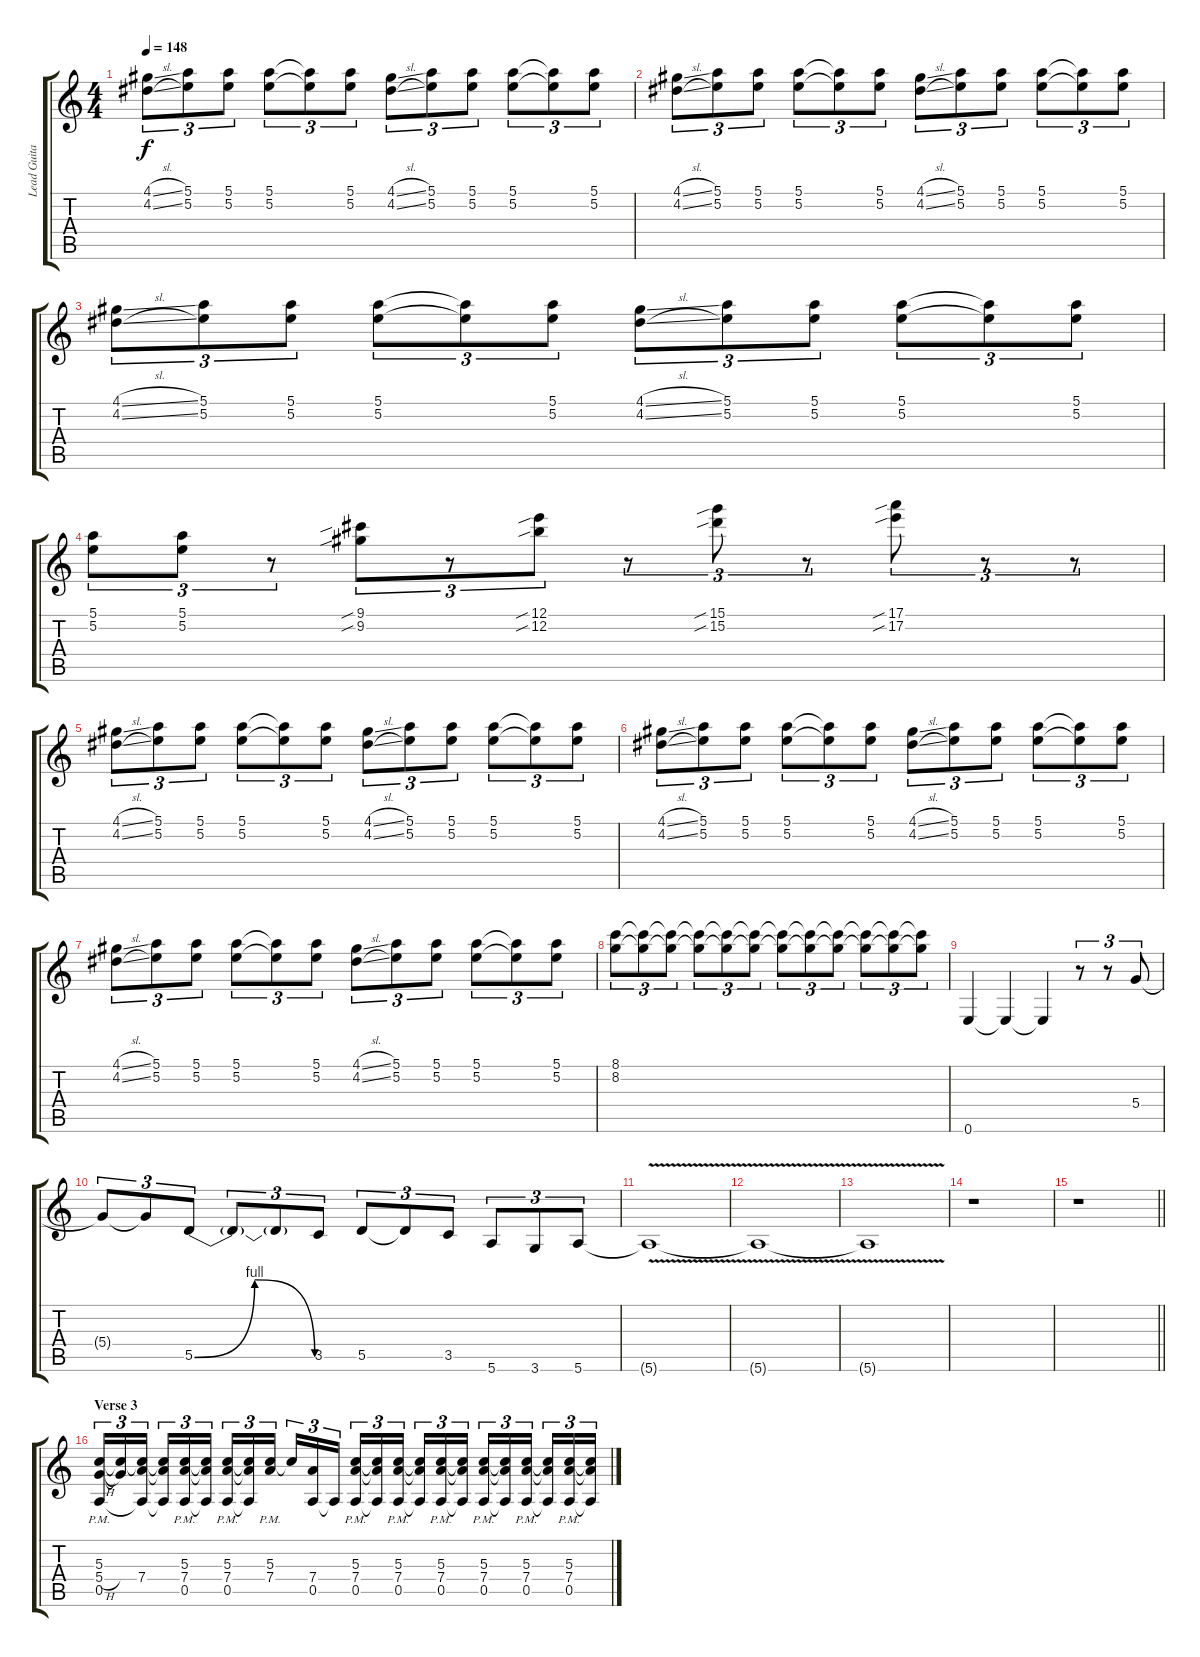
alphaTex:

\track ("Lead Guitar" "Lead Guita") {instrument overdrivenguitar}
\staff {score tabs}
\tuning (E4 B3 G3 D3 A2 E2) {hide}
\ts (4 4)
\tempo 148
\clef g2
\ks c
(4.1{sl} 4.2{sl}).8{tu (3 2) dy f} (5.1 5.2).8{tu (3 2)} (5.1 5.2).8{tu (3 2)} (5.1 5.2).8{tu (3 2)} (5.1{t} 5.2{t}).8{tu (3 2)} (5.1 5.2).8{tu (3 2)} (4.1{sl} 4.2{sl}).8{tu (3 2)} (5.1 5.2).8{tu (3 2)} (5.1 5.2).8{tu (3 2)} (5.1 5.2).8{tu (3 2)} (5.1{t} 5.2{t}).8{tu (3 2)} (5.1 5.2).8{tu (3 2)} |
(4.1{sl} 4.2{sl}).8{tu (3 2)} (5.1 5.2).8{tu (3 2)} (5.1 5.2).8{tu (3 2)} (5.1 5.2).8{tu (3 2)} (5.1{t} 5.2{t}).8{tu (3 2)} (5.1 5.2).8{tu (3 2)} (4.1{sl} 4.2{sl}).8{tu (3 2)} (5.1 5.2).8{tu (3 2)} (5.1 5.2).8{tu (3 2)} (5.1 5.2).8{tu (3 2)} (5.1{t} 5.2{t}).8{tu (3 2)} (5.1 5.2).8{tu (3 2)} |
(4.1{sl} 4.2{sl}).8{tu (3 2)} (5.1 5.2).8{tu (3 2)} (5.1 5.2).8{tu (3 2)} (5.1 5.2).8{tu (3 2)} (5.1{t} 5.2{t}).8{tu (3 2)} (5.1 5.2).8{tu (3 2)} (4.1{sl} 4.2{sl}).8{tu (3 2)} (5.1 5.2).8{tu (3 2)} (5.1 5.2).8{tu (3 2)} (5.1 5.2).8{tu (3 2)} (5.1{t} 5.2{t}).8{tu (3 2)} (5.1 5.2).8{tu (3 2)} |
(5.1 5.2).8{tu (3 2)} (5.1 5.2).8{tu (3 2)} r.8{tu (3 2)} (9.1{sib} 9.2{sib}).8{tu (3 2)} r.8{tu (3 2)} (12.1{sib} 12.2{sib}).8{tu (3 2)} r.8{tu (3 2)} (15.1{sib} 15.2{sib}).8{tu (3 2)} r.8{tu (3 2)} (17.1{sib} 17.2{sib}).8{tu (3 2)} r.8{tu (3 2)} r.8{tu (3 2)} |
(4.1{sl} 4.2{sl}).8{tu (3 2)} (5.1 5.2).8{tu (3 2)} (5.1 5.2).8{tu (3 2)} (5.1 5.2).8{tu (3 2)} (5.1{t} 5.2{t}).8{tu (3 2)} (5.1 5.2).8{tu (3 2)} (4.1{sl} 4.2{sl}).8{tu (3 2)} (5.1 5.2).8{tu (3 2)} (5.1 5.2).8{tu (3 2)} (5.1 5.2).8{tu (3 2)} (5.1{t} 5.2{t}).8{tu (3 2)} (5.1 5.2).8{tu (3 2)} |
(4.1{sl} 4.2{sl}).8{tu (3 2)} (5.1 5.2).8{tu (3 2)} (5.1 5.2).8{tu (3 2)} (5.1 5.2).8{tu (3 2)} (5.1{t} 5.2{t}).8{tu (3 2)} (5.1 5.2).8{tu (3 2)} (4.1{sl} 4.2{sl}).8{tu (3 2)} (5.1 5.2).8{tu (3 2)} (5.1 5.2).8{tu (3 2)} (5.1 5.2).8{tu (3 2)} (5.1{t} 5.2{t}).8{tu (3 2)} (5.1 5.2).8{tu (3 2)} |
(4.1{sl} 4.2{sl}).8{tu (3 2)} (5.1 5.2).8{tu (3 2)} (5.1 5.2).8{tu (3 2)} (5.1 5.2).8{tu (3 2)} (5.1{t} 5.2{t}).8{tu (3 2)} (5.1 5.2).8{tu (3 2)} (4.1{sl} 4.2{sl}).8{tu (3 2)} (5.1 5.2).8{tu (3 2)} (5.1 5.2).8{tu (3 2)} (5.1 5.2).8{tu (3 2)} (5.1{t} 5.2{t}).8{tu (3 2)} (5.1 5.2).8{tu (3 2)} |
(8.1 8.2).8{tu (3 2)} (8.1{t} 8.2{t}).8{tu (3 2)} (8.1{t} 8.2{t}).8{tu (3 2)} (8.1{t} 8.2{t}).8{tu (3 2)} (8.1{t} 8.2{t}).8{tu (3 2)} (8.1{t} 8.2{t}).8{tu (3 2)} (8.1{t} 8.2{t}).8{tu (3 2)} (8.1{t} 8.2{t}).8{tu (3 2)} (8.1{t} 8.2{t}).8{tu (3 2)} (8.1{t} 8.2{t}).8{tu (3 2)} (8.1{t} 8.2{t}).8{tu (3 2)} (8.1{t} 8.2{t}).8{tu (3 2)} |
0.6.4 0.6{t}.4 0.6{t}.4 r.8{tu (3 2)} r.8{tu (3 2)} 5.4.8{tu (3 2)} |
5.4{t}.8{tu (3 2)} 5.4{t}.8{tu (3 2)} 5.5{be (bendrelease 0 0 30 4 30 4 60 0)}.8{tu (3 2)} 5.5{t}.8{tu (3 2)} 5.5{t}.8{tu (3 2)} 3.5.8{tu (3 2)} 5.5.8{tu (3 2)} 5.5{t}.8{tu (3 2)} 3.5.8{tu (3 2)} 5.6.8{tu (3 2)} 3.6.8{tu (3 2)} 5.6.8{tu (3 2)} |
5.6{v t}.1 |
5.6{v t}.1 |
5.6{t}.1 |
r.1 |
\barLineRight lightlight
r.1 |
\section ("" "Verse 3")
(5.3 5.4{h pm} 0.5).16{tu (3 2)} (5.3{t} 5.4{t}).16{tu (3 2)} (5.3{t} 7.4 0.5{t}).16{tu (3 2) beam splitsecondary} (5.3{t} 7.4{t} 0.5{t}).16{tu (3 2)} (5.3{pm} 7.4{pm} 0.5).16{tu (3 2)} (5.3{t} 7.4{t} 0.5{t}).16{tu (3 2)} (5.3{pm} 7.4{pm} 0.5).16{tu (3 2)} (5.3{t} 7.4{t} 0.5{t}).16{tu (3 2)} (5.3{pm} 7.4).16{tu (3 2) beam splitsecondary} 5.3{t}.16{tu (3 2)} (7.4 0.5).16{tu (3 2)} 0.5{t}.16{tu (3 2)} (5.3{pm} 7.4{pm} 0.5).16{tu (3 2)} (5.3{t} 7.4{t} 0.5{t}).16{tu (3 2)} (5.3{pm} 7.4{pm} 0.5).16{tu (3 2) beam splitsecondary} (5.3{t} 7.4{t} 0.5{t}).16{tu (3 2)} (5.3{pm} 7.4{pm} 0.5).16{tu (3 2)} (5.3{t} 7.4{t} 0.5{t}).16{tu (3 2)} (5.3{pm} 7.4{pm} 0.5).16{tu (3 2)} (5.3{t} 7.4{t} 0.5{t}).16{tu (3 2)} (5.3{pm} 7.4{pm} 0.5).16{tu (3 2) beam splitsecondary} (5.3{t} 7.4{t} 0.5{t}).16{tu (3 2)} (5.3{pm} 7.4{pm} 0.5).16{tu (3 2)} (5.3{t} 7.4{t} 0.5{t}).16{tu (3 2)}
